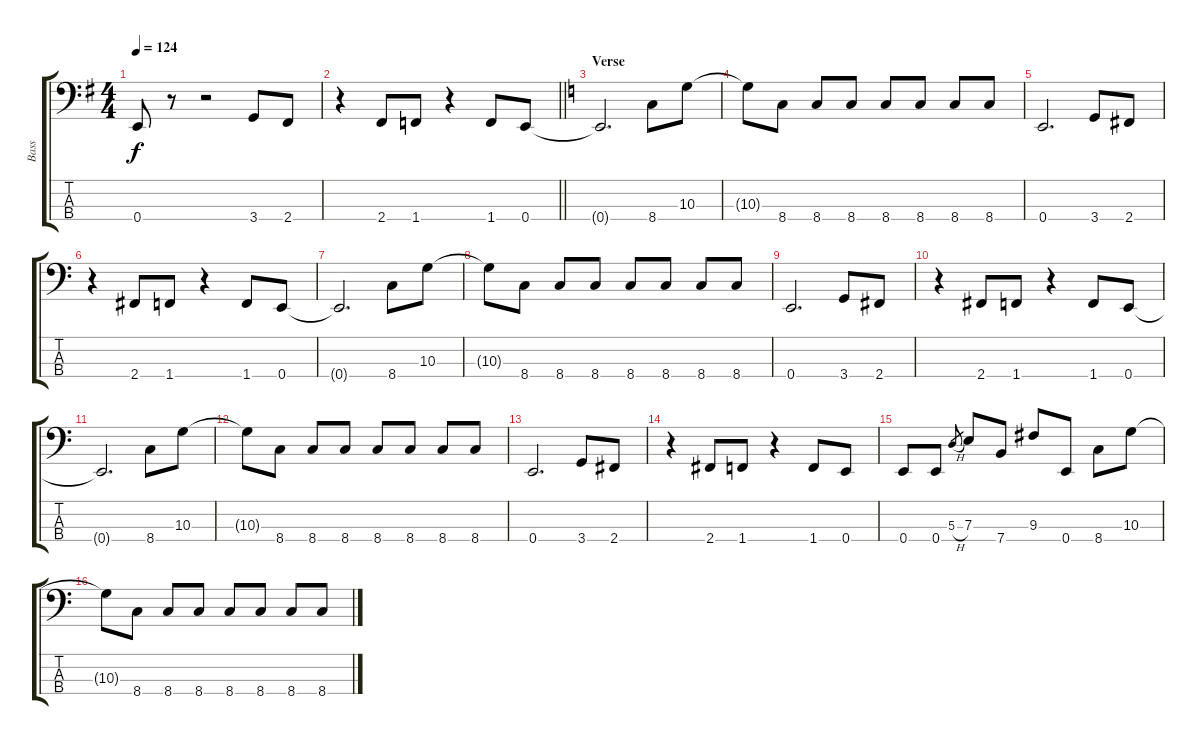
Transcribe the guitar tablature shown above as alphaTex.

\track ("Bass" "Bass") {instrument electricbasspick}
\staff {score tabs}
\tuning (G2 D2 A1 E1) {hide}
\ts (4 4)
\tempo 124
\clef f4
\ks g
0.4.8{dy f} r.8 r.2 3.4.8 2.4.8 |
\barLineRight lightlight
r.4 2.4.8 1.4.8 r.4 1.4.8 0.4.8 |
\section ("" "Verse")
\ks c
0.4{t}.2{d} 8.4.8 10.3.8 |
10.3{t}.8 8.4.8 8.4.8 8.4.8 8.4.8 8.4.8 8.4.8 8.4.8 |
0.4.2{d} 3.4.8 2.4.8 |
r.4 2.4.8 1.4.8 r.4 1.4.8 0.4.8 |
0.4{t}.2{d} 8.4.8 10.3.8 |
10.3{t}.8 8.4.8 8.4.8 8.4.8 8.4.8 8.4.8 8.4.8 8.4.8 |
0.4.2{d} 3.4.8 2.4.8 |
r.4 2.4.8 1.4.8 r.4 1.4.8 0.4.8 |
0.4{t}.2{d} 8.4.8 10.3.8 |
10.3{t}.8 8.4.8 8.4.8 8.4.8 8.4.8 8.4.8 8.4.8 8.4.8 |
0.4.2{d} 3.4.8 2.4.8 |
r.4 2.4.8 1.4.8 r.4 1.4.8 0.4.8 |
0.4.8 0.4.8 5.3{h}.8{gr} 7.3.8 7.4.8 9.3.8 0.4.8 8.4.8 10.3.8 |
10.3{t}.8 8.4.8 8.4.8 8.4.8 8.4.8 8.4.8 8.4.8 8.4.8
